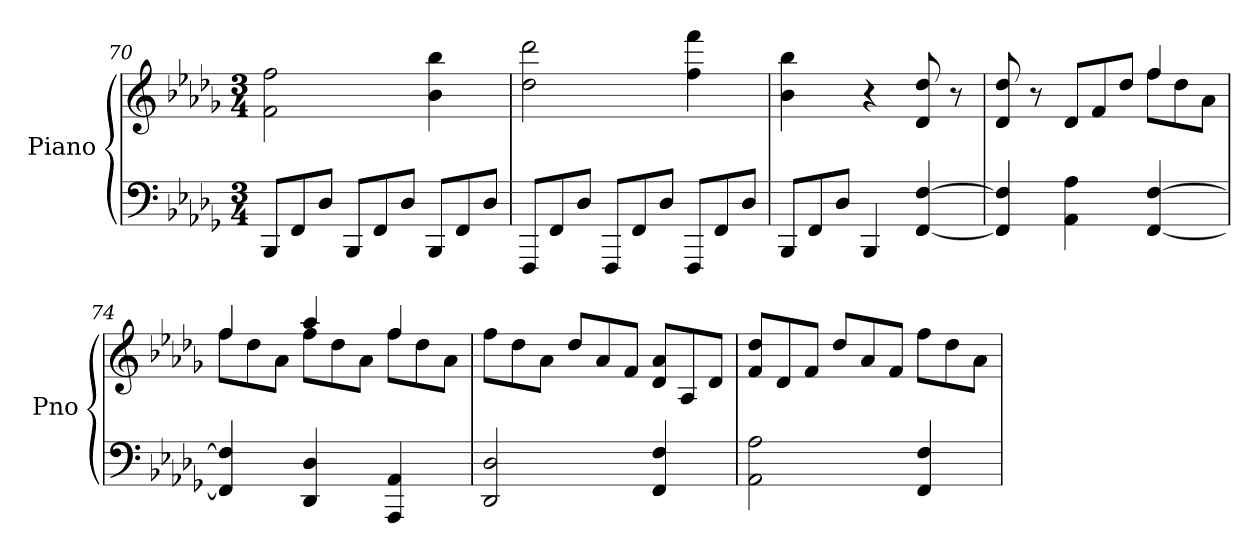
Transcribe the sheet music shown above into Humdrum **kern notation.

**kern	**kern
*part1	*part1
*staff2	*staff1
*I"Piano	*
*I'Pno	*
*clefF4	*clefG2
*k[b-e-a-d-g-]	*k[b-e-a-d-g-]
*D-:	*D-:
*M3/4	*M3/4
*Xtuplet	*
=70	=70
12BBB-/L	2f\ 2ff\
12FF/	.
12D-/J	.
12BBB-/L	.
12FF/	.
12D-/J	.
12BBB-/L	4b-\ 4bb-\
12FF/	.
12D-/J	.
=71	=71
12FFF/L	2dd-\ 2ddd-\
12FF/	.
12D-/J	.
12FFF/L	.
12FF/	.
12D-/J	.
12FFF/L	4ff\ 4fff\
12FF/	.
12D-/J	.
!!LO:LB:g=z
=72	=72
12BBB-/L	4b-\ 4bb-\
12FF/	.
12D-/J	.
4BBB-/	4r
[4FF/ [4F/	8d-/ 8dd-/
.	8r
=73	=73
*	*^
4FF/] 4F/]	8d-/ 8dd-/	2ryy
.	8r	.
*	*Xtuplet	*
4AA-\ 4A-\	12d-/L	.
.	12f/	.
.	12dd-/J	.
[4FF/ [4F/	4ff/	12ff\L
.	.	12dd-\
.	.	12a-\J
=74	=74	=74
4FF/] 4F/]	4ff/	12ff\L
.	.	12dd-\
.	.	12a-\J
4DD-/ 4D-/	4aa-/	12ff\L
.	.	12dd-\
.	.	12a-\J
4AAA-/ 4AA-/	4ff/	12ff\L
.	.	12dd-\
.	.	12a-\J
=75	=75	=75
!	!LO:TX:b:t=cresc.	!
*	*v	*v
2DD-/ 2D-/	12ff\L
.	12dd-\
.	12a-\J
.	12dd-/L
.	12a-/
.	12f/J
4FF/ 4F/	12d-/ 12a-/L
.	12A-/
.	12d-/J
=76	=76
2AA-\ 2A-\	12f/ 12dd-/L
.	12d-/
.	12f/J
.	12dd-/L
.	12a-/
.	12f/J
4FF/ 4F/	12ff\L
.	12dd-\
.	12a-\J
=	=
*-	*-
